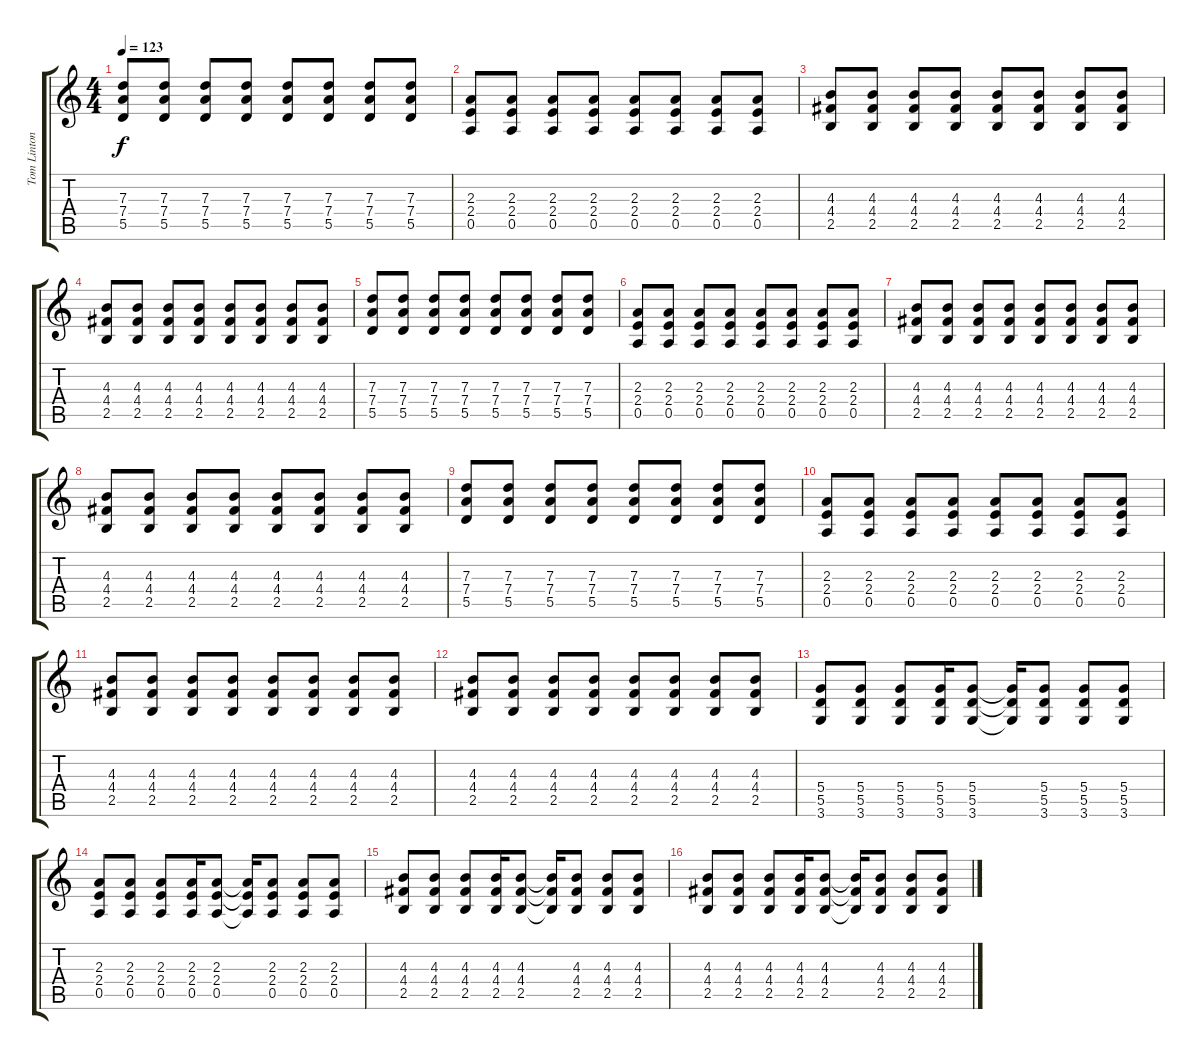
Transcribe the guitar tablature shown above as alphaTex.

\track ("Tom Linton (Distorted Guitar)" "Tom Linton") {instrument overdrivenguitar}
\staff {score tabs}
\tuning (E4 B3 G3 D3 A2 E2) {hide}
\ts (4 4)
\tempo 123
\clef g2
\ks c
(7.3 7.4 5.5).8{dy f} (7.3 7.4 5.5).8 (7.3 7.4 5.5).8 (7.3 7.4 5.5).8 (7.3 7.4 5.5).8 (7.3 7.4 5.5).8 (7.3 7.4 5.5).8 (7.3 7.4 5.5).8 |
(2.3 2.4 0.5).8 (2.3 2.4 0.5).8 (2.3 2.4 0.5).8 (2.3 2.4 0.5).8 (2.3 2.4 0.5).8 (2.3 2.4 0.5).8 (2.3 2.4 0.5).8 (2.3 2.4 0.5).8 |
(4.3 4.4 2.5).8 (4.3 4.4 2.5).8 (4.3 4.4 2.5).8 (4.3 4.4 2.5).8 (4.3 4.4 2.5).8 (4.3 4.4 2.5).8 (4.3 4.4 2.5).8 (4.3 4.4 2.5).8 |
(4.3 4.4 2.5).8 (4.3 4.4 2.5).8 (4.3 4.4 2.5).8 (4.3 4.4 2.5).8 (4.3 4.4 2.5).8 (4.3 4.4 2.5).8 (4.3 4.4 2.5).8 (4.3 4.4 2.5).8 |
(7.3 7.4 5.5).8 (7.3 7.4 5.5).8 (7.3 7.4 5.5).8 (7.3 7.4 5.5).8 (7.3 7.4 5.5).8 (7.3 7.4 5.5).8 (7.3 7.4 5.5).8 (7.3 7.4 5.5).8 |
(2.3 2.4 0.5).8 (2.3 2.4 0.5).8 (2.3 2.4 0.5).8 (2.3 2.4 0.5).8 (2.3 2.4 0.5).8 (2.3 2.4 0.5).8 (2.3 2.4 0.5).8 (2.3 2.4 0.5).8 |
(4.3 4.4 2.5).8 (4.3 4.4 2.5).8 (4.3 4.4 2.5).8 (4.3 4.4 2.5).8 (4.3 4.4 2.5).8 (4.3 4.4 2.5).8 (4.3 4.4 2.5).8 (4.3 4.4 2.5).8 |
(4.3 4.4 2.5).8 (4.3 4.4 2.5).8 (4.3 4.4 2.5).8 (4.3 4.4 2.5).8 (4.3 4.4 2.5).8 (4.3 4.4 2.5).8 (4.3 4.4 2.5).8 (4.3 4.4 2.5).8 |
(7.3 7.4 5.5).8 (7.3 7.4 5.5).8 (7.3 7.4 5.5).8 (7.3 7.4 5.5).8 (7.3 7.4 5.5).8 (7.3 7.4 5.5).8 (7.3 7.4 5.5).8 (7.3 7.4 5.5).8 |
(2.3 2.4 0.5).8 (2.3 2.4 0.5).8 (2.3 2.4 0.5).8 (2.3 2.4 0.5).8 (2.3 2.4 0.5).8 (2.3 2.4 0.5).8 (2.3 2.4 0.5).8 (2.3 2.4 0.5).8 |
(4.3 4.4 2.5).8 (4.3 4.4 2.5).8 (4.3 4.4 2.5).8 (4.3 4.4 2.5).8 (4.3 4.4 2.5).8 (4.3 4.4 2.5).8 (4.3 4.4 2.5).8 (4.3 4.4 2.5).8 |
(4.3 4.4 2.5).8 (4.3 4.4 2.5).8 (4.3 4.4 2.5).8 (4.3 4.4 2.5).8 (4.3 4.4 2.5).8 (4.3 4.4 2.5).8 (4.3 4.4 2.5).8 (4.3 4.4 2.5).8 |
(5.4 5.5 3.6).8 (5.4 5.5 3.6).8 (5.4 5.5 3.6).8 (5.4 5.5 3.6).16 (5.4 5.5 3.6).8 (5.4{t} 5.5{t} 3.6{t}).16 (5.4 5.5 3.6).8 (5.4 5.5 3.6).8 (5.4 5.5 3.6).8 |
(2.3 2.4 0.5).8 (2.3 2.4 0.5).8 (2.3 2.4 0.5).8 (2.3 2.4 0.5).16 (2.3 2.4 0.5).8 (2.3{t} 2.4{t} 0.5{t}).16 (2.3 2.4 0.5).8 (2.3 2.4 0.5).8 (2.3 2.4 0.5).8 |
(4.3 4.4 2.5).8 (4.3 4.4 2.5).8 (4.3 4.4 2.5).8 (4.3 4.4 2.5).16 (4.3 4.4 2.5).8 (4.3{t} 4.4{t} 2.5{t}).16 (4.3 4.4 2.5).8 (4.3 4.4 2.5).8 (4.3 4.4 2.5).8 |
(4.3 4.4 2.5).8 (4.3 4.4 2.5).8 (4.3 4.4 2.5).8 (4.3 4.4 2.5).16 (4.3 4.4 2.5).8 (4.3{t} 4.4{t} 2.5{t}).16 (4.3 4.4 2.5).8 (4.3 4.4 2.5).8 (4.3 4.4 2.5).8
